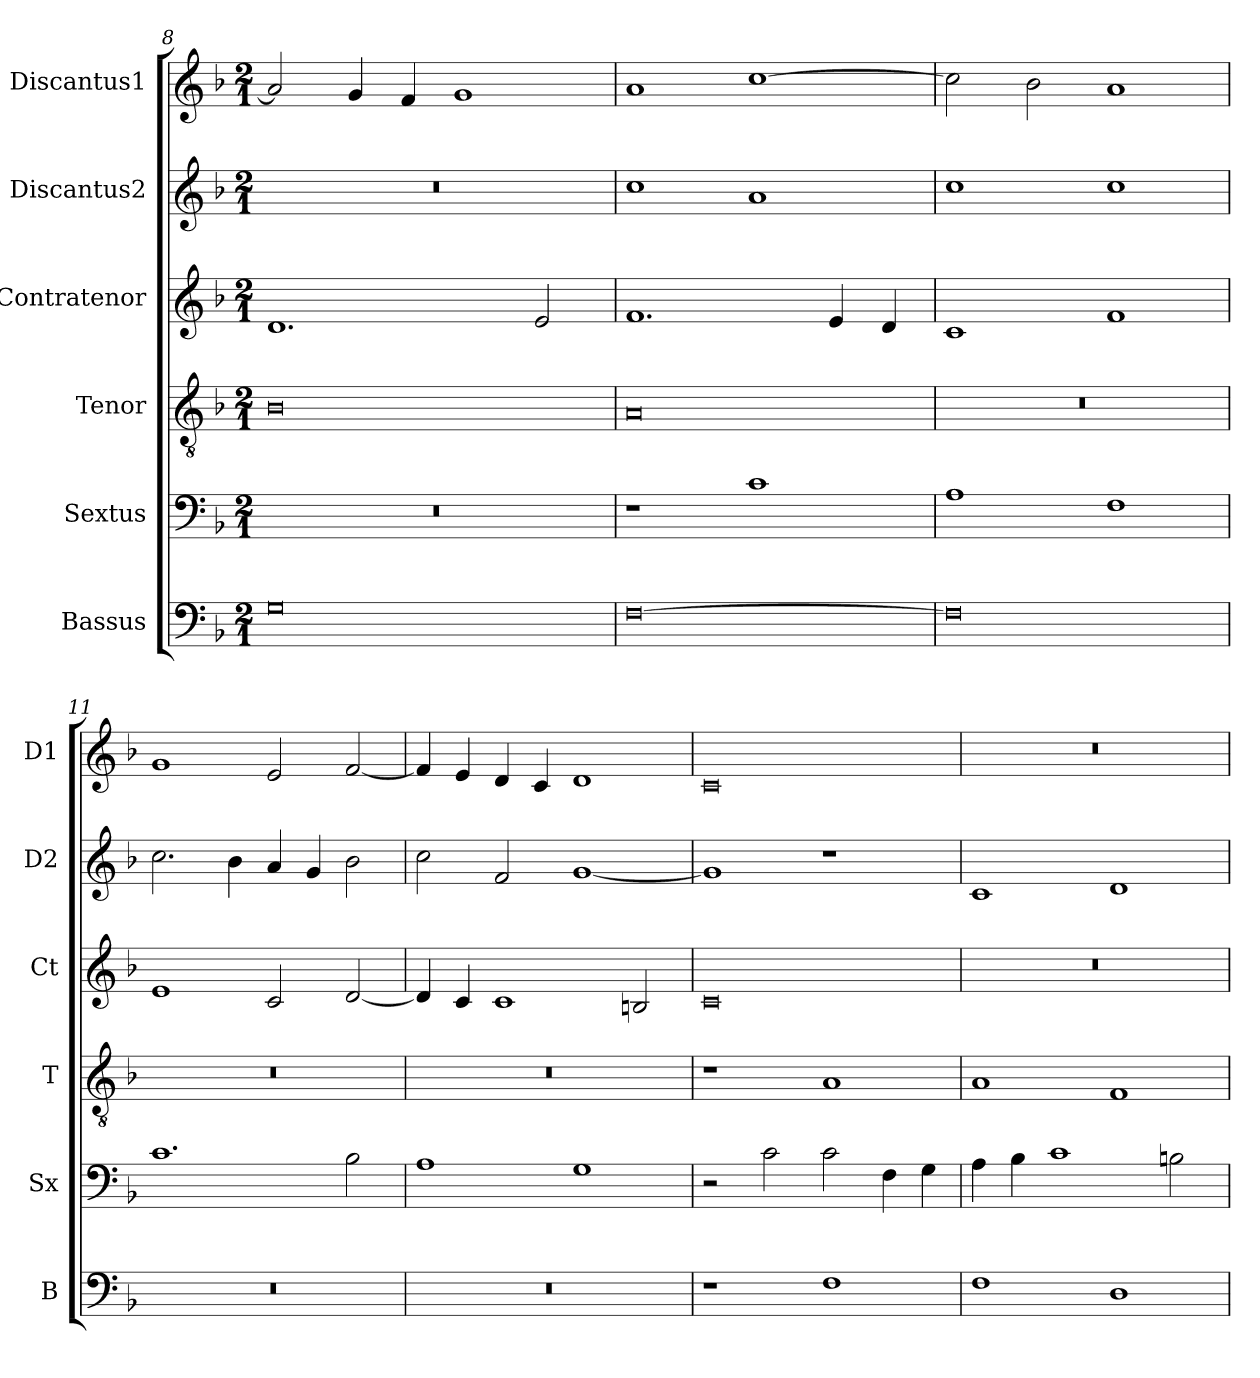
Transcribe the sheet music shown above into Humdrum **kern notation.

**kern	**kern	**kern	**kern	**kern	**kern
*part6	*part5	*part4	*part3	*part2	*part1
*staff6	*staff5	*staff4	*staff3	*staff2	*staff1
*I"Bassus	*I"Sextus	*I"Tenor	*I"Contratenor	*I"Discantus2	*I"Discantus1
*I'B	*I'Sx	*I'T	*I'Ct	*I'D2	*I'D1
*clefF4	*clefF4	*clefGv2	*clefG2	*clefG2	*clefG2
*k[b-]	*k[b-]	*k[b-]	*k[b-]	*k[b-]	*k[b-]
*M2/1	*M2/1	*M2/1	*M2/1	*M2/1	*M2/1
=8	=8	=8	=8	=8	=8
0G	0r	0B-	1.d	0r	2a/]
.	.	.	.	.	4g/
.	.	.	.	.	4f/
.	.	.	.	.	1g
.	.	.	2e/	.	.
=9	=9	=9	=9	=9	=9
[0F	1r	0A	1.f	1cc	1a
.	1c	.	.	1a	[1cc
.	.	.	4e/	.	.
.	.	.	4d/	.	.
=10	=10	=10	=10	=10	=10
0F]	1A	0r	1c	1cc	2cc\]
.	.	.	.	.	2b-\
.	1F	.	1f	1cc	1a
=11	=11	=11	=11	=11	=11
0r	1.c	0r	1e	2.cc\	1g
.	.	.	.	4b-\	.
.	.	.	2c/	4a/	2e/
.	.	.	.	4g/	.
.	2B-\	.	[2d/	2b-\	[2f/
=12	=12	=12	=12	=12	=12
0r	1A	0r	4d/]	2cc\	4f/]
.	.	.	4c/	.	4e/
.	.	.	1c	2f/	4d/
.	.	.	.	.	4c/
.	1G	.	.	[1g	1d
.	.	.	2Bn/	.	.
=13	=13	=13	=13	=13	=13
1r	2r	1r	0c	1g]	0c
.	2c\	.	.	.	.
1F	2c\	1A	.	1r	.
.	4F\	.	.	.	.
.	4G\	.	.	.	.
=14	=14	=14	=14	=14	=14
1F	4A\	1A	0r	1c	0r
.	4B-\	.	.	.	.
.	1c	.	.	.	.
1D	.	1F	.	1d	.
.	2Bn\	.	.	.	.
=	=	=	=	=	=
*-	*-	*-	*-	*-	*-
